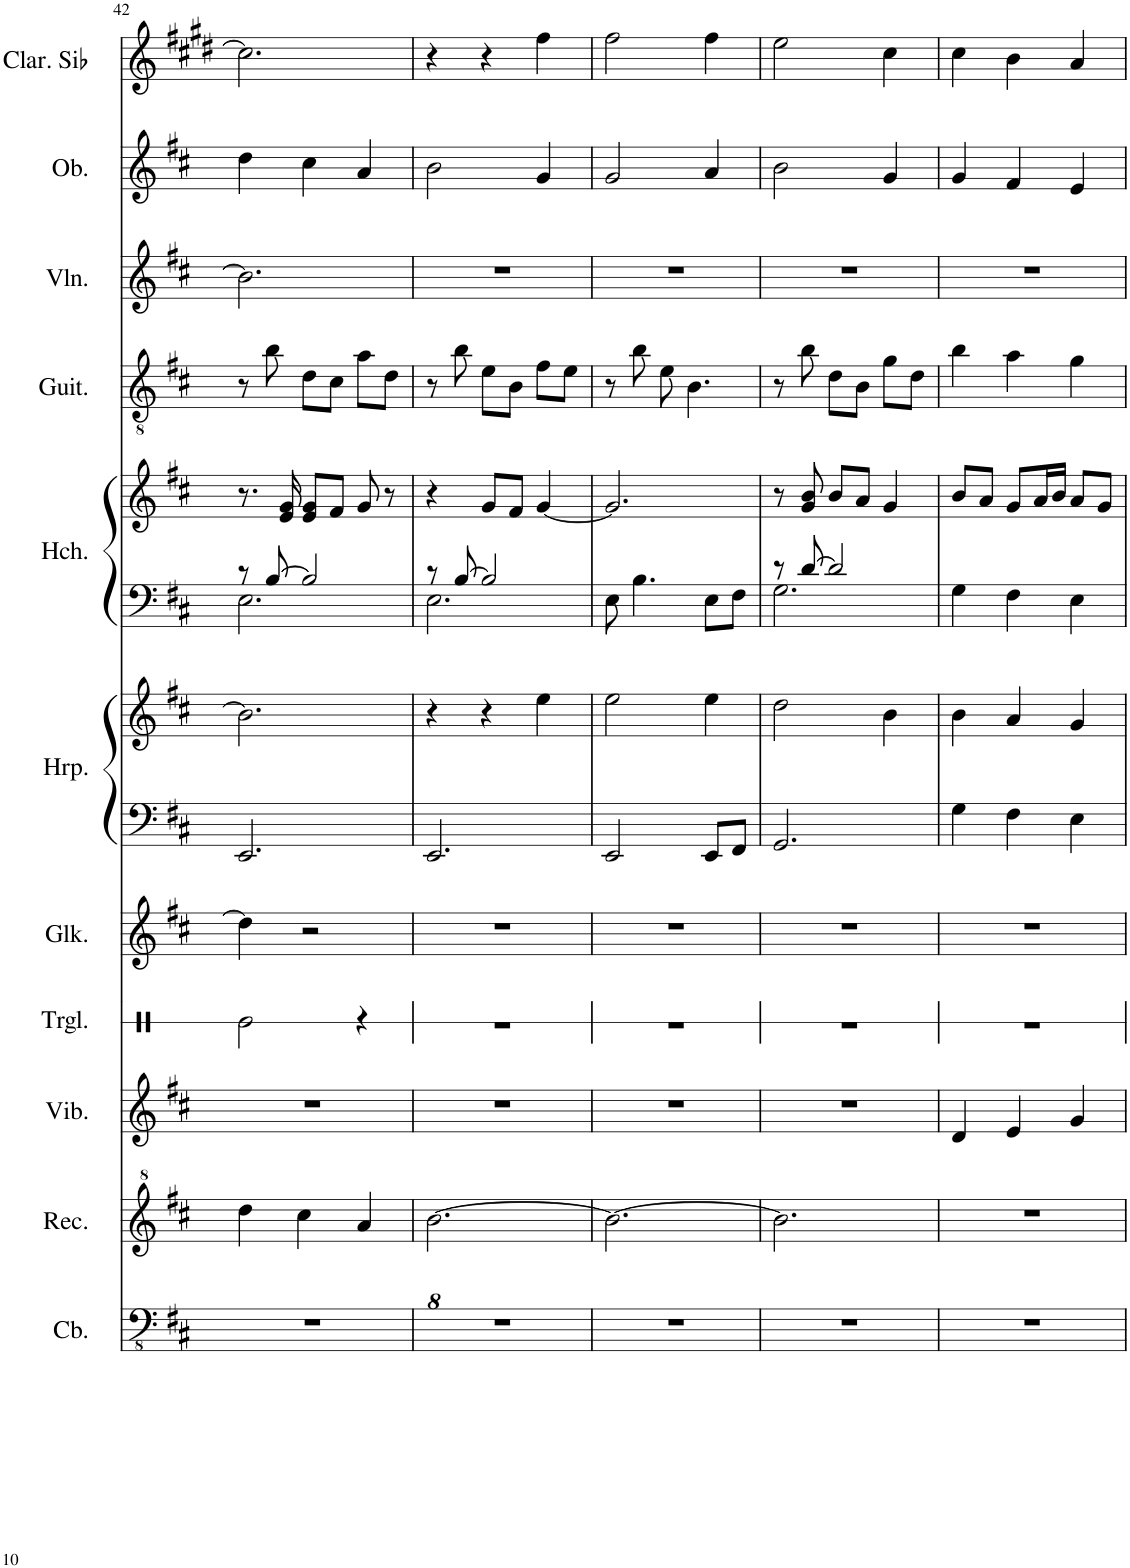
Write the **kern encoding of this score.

**kern	**kern	**kern	**kern	**kern	**kern	**kern	**kern	**kern	**kern	**kern	**kern	**kern
*part11	*part10	*part9	*part8	*part7	*part6	*part6	*part5	*part5	*part4	*part3	*part2	*part1
*staff13	*staff12	*staff11	*staff10	*staff9	*staff8	*staff7	*staff6	*staff5	*staff4	*staff3	*staff2	*staff1
*I"コントラバス	*I"リコーダー	*I"ビブラフォン	*I"トライアングル	*I"グロッケンシュピール	*I"ハープ	*	*I"ハープシーコード	*	*I"アコースティックギター	*I"ヴァイオリン	*I"オーボエ	*I"Clarinette en Sib
*	*	*	*	*	*	*	*	*	*	*	*	*I'Clar. Sib
!!LO:PB:g=z
*clefFv4	*clefG^2	*clefG2	*clefX	*clefG2	*clefF4	*clefG2	*clefF4	*clefG2	*clefGv2	*clefG2	*clefG2	*clefG2
*Trd7c12	*	*	*	*Trd-14c-24	*	*	*	*	*	*	*	*Trd1c2
*k[f#c#]	*k[f#c#]	*k[f#c#]	*k[]	*k[f#c#]	*k[f#c#]	*k[f#c#]	*k[f#c#]	*k[f#c#]	*k[f#c#]	*k[f#c#]	*k[f#c#]	*k[f#c#g#d#]
*M3/4	*M3/4	*M3/4	*M3/4	*M3/4	*M3/4	*M3/4	*M3/4	*M3/4	*M3/4	*M3/4	*M3/4	*M3/4
=42	=42	=42	=42	=42	=42	=42	=42	=42	=42	=42	=42	=42
*	*	*	*	*	*	*	*^	*	*	*	*	*
2.r	4ddd\	2.r	2Re\	4dd\]	2.EE/	2.b\]	8r	2.E\	8.r	8r	2.b\]	4dd\	2.cc#\]
.	.	.	.	.	.	.	[8B/	.	.	8b\	.	.	.
.	.	.	.	.	.	.	.	.	16e/ 16g/	.	.	.	.
.	4ccc#\	.	.	2r	.	.	2B/]	.	8e/ 8g/L	8d\L	.	4cc#\	.
.	.	.	.	.	.	.	.	.	8f#/J	8c#\J	.	.	.
.	4aa/	.	4r	.	.	.	.	.	8g/	8a\L	.	4a/	.
.	.	.	.	.	.	.	.	.	8r	8d\J	.	.	.
=43	=43	=43	=43	=43	=43	=43	=43	=43	=43	=43	=43	=43	=43
2.r	[2.bb\	2.r	2.r	2.r	2.EE/	4r	8r	2.E\	4r	8r	2.r	2b\	4r
.	.	.	.	.	.	.	[8B/	.	.	8b\	.	.	.
.	.	.	.	.	.	4r	2B/]	.	8g/L	8e\L	.	.	4r
.	.	.	.	.	.	.	.	.	8f#/J	8B\J	.	.	.
.	.	.	.	.	.	4ee\	.	.	[4g/	8f#\L	.	4g/	4ff#\
.	.	.	.	.	.	.	.	.	.	8e\J	.	.	.
*	*	*	*	*	*	*	*v	*v	*	*	*	*	*
=44	=44	=44	=44	=44	=44	=44	=44	=44	=44	=44	=44	=44
2.r	2.bb\_	2.r	2.r	2.r	2EE/	2ee\	8E\	2.g/]	8r	2.r	2g/	2ff#\
.	.	.	.	.	.	.	4.B\	.	8b\	.	.	.
.	.	.	.	.	.	.	.	.	8e\	.	.	.
.	.	.	.	.	.	.	.	.	4.B\	.	.	.
.	.	.	.	.	8EE/L	4ee\	8E\L	.	.	.	4a/	4ff#\
.	.	.	.	.	8FF#/J	.	8F#\J	.	.	.	.	.
=45	=45	=45	=45	=45	=45	=45	=45	=45	=45	=45	=45	=45
*	*	*	*	*	*	*	*^	*	*	*	*	*
2.r	2.bb\]	2.r	2.r	2.r	2.GG/	2dd\	8r	2.G\	8r	8r	2.r	2b\	2ee\
.	.	.	.	.	.	.	[8d/	.	8g/ 8b/	8b\	.	.	.
.	.	.	.	.	.	.	2d/]	.	8b/L	8d\L	.	.	.
.	.	.	.	.	.	.	.	.	8a/J	8B\J	.	.	.
.	.	.	.	.	.	4b\	.	.	4g/	8g\L	.	4g/	4cc#\
.	.	.	.	.	.	.	.	.	.	8d\J	.	.	.
*	*	*	*	*	*	*	*v	*v	*	*	*	*	*
=46	=46	=46	=46	=46	=46	=46	=46	=46	=46	=46	=46	=46
2.r	2.r	4d/	2.r	2.r	4G\	4b\	4G\	8b/L	4b\	2.r	4g/	4cc#\
.	.	.	.	.	.	.	.	8a/J	.	.	.	.
.	.	4e/	.	.	4F#\	4a/	4F#\	8g/L	4a\	.	4f#/	4b\
.	.	.	.	.	.	.	.	16a/L	.	.	.	.
.	.	.	.	.	.	.	.	16b/JJ	.	.	.	.
.	.	4g/	.	.	4E\	4g/	4E\	8a/L	4g\	.	4e/	4a/
.	.	.	.	.	.	.	.	8g/J	.	.	.	.
=	=	=	=	=	=	=	=	=	=	=	=	=
*-	*-	*-	*-	*-	*-	*-	*-	*-	*-	*-	*-	*-
